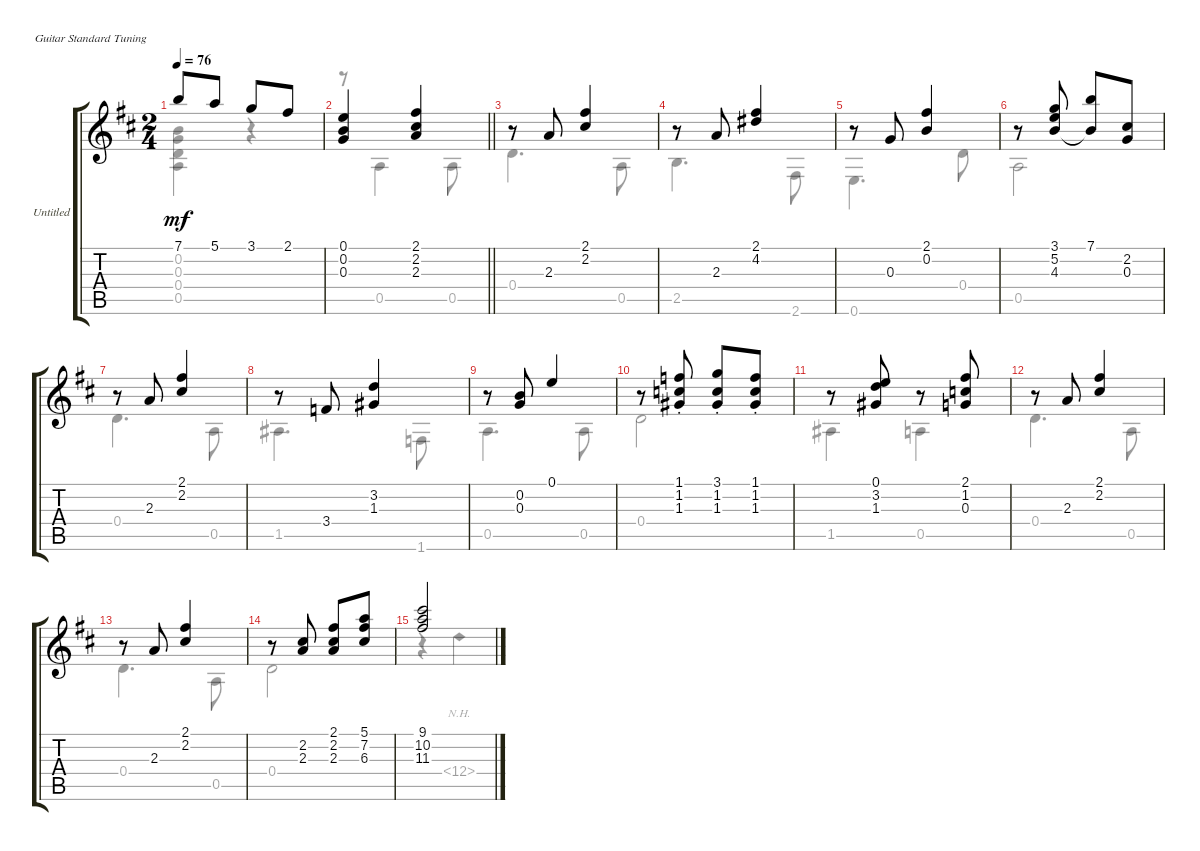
\bracketExtendMode groupsimilarinstruments
\firstSystemTrackNameOrientation horizontal
\otherSystemsTrackNameOrientation horizontal
\track ("Untitled" "Untitled") {instrument acousticguitarnylon}
\staff {score tabs}
\tuning (E4 B3 G3 D3 A2 E2)
\voice
\ts (2 4)
\tempo 76
\clef g2
\ks d
7.1.8{dy mf} 5.1.8 3.1.8 2.1.8 |
\barLineRight lightlight
(0.1 0.2 0.3).4 (2.1 2.2 2.3).4 |
r.8 2.3.8 (2.1 2.2).4 |
r.8 2.3.8 (2.1 4.2).4 |
r.8 0.3.8 (2.1 0.2).4 |
r.8 (3.1 5.2 4.3).8 (7.1 4.3{t}).8 (2.2 0.3).8 |
r.8 2.3.8 (2.1 2.2).4 |
r.8 3.4.8 (3.2 1.3).4 |
r.8 (0.2 0.3).8 0.1.4 |
r.8 (1.1{st} 1.2{st} 1.3{st}).8 (3.1{st} 1.2{st} 1.3{st}).8 (1.1{st} 1.2{st} 1.3{st}).8 |
r.8 (0.1 3.2 1.3).8 r.8 (2.1 1.2 0.3).8 |
r.8 2.3.8 (2.1 2.2).4 |
r.8 2.3.8 (2.1 2.2).4 |
r.8 (2.2 2.3).8 (2.1 2.2 2.3).8 (5.1 7.2 6.3).8 |
(9.1 10.2 11.3).2
\voice
\clef g2
\ottava regular
\simile none
\ks d
(0.2{t} 0.3{t} 0.4{t} 0.5{t}).4{dy mf} r.4 |
\barLineRight lightlight
r.8 0.5.4 0.5.8 |
0.4.4{d} 0.5.8 |
2.5.4{d} 2.6.8 |
0.6.4{d} 0.4.8 |
0.5.2 |
0.4.4{d} 0.5.8 |
1.5.4{d} 1.6.8 |
0.5.4{d} 0.5.8 |
0.4.2 |
1.5.4 0.5.4 |
0.4.4{d} 0.5.8 |
0.4.4{d} 0.5.8 |
0.4.2 |
r.4 12.4{nh}.4
